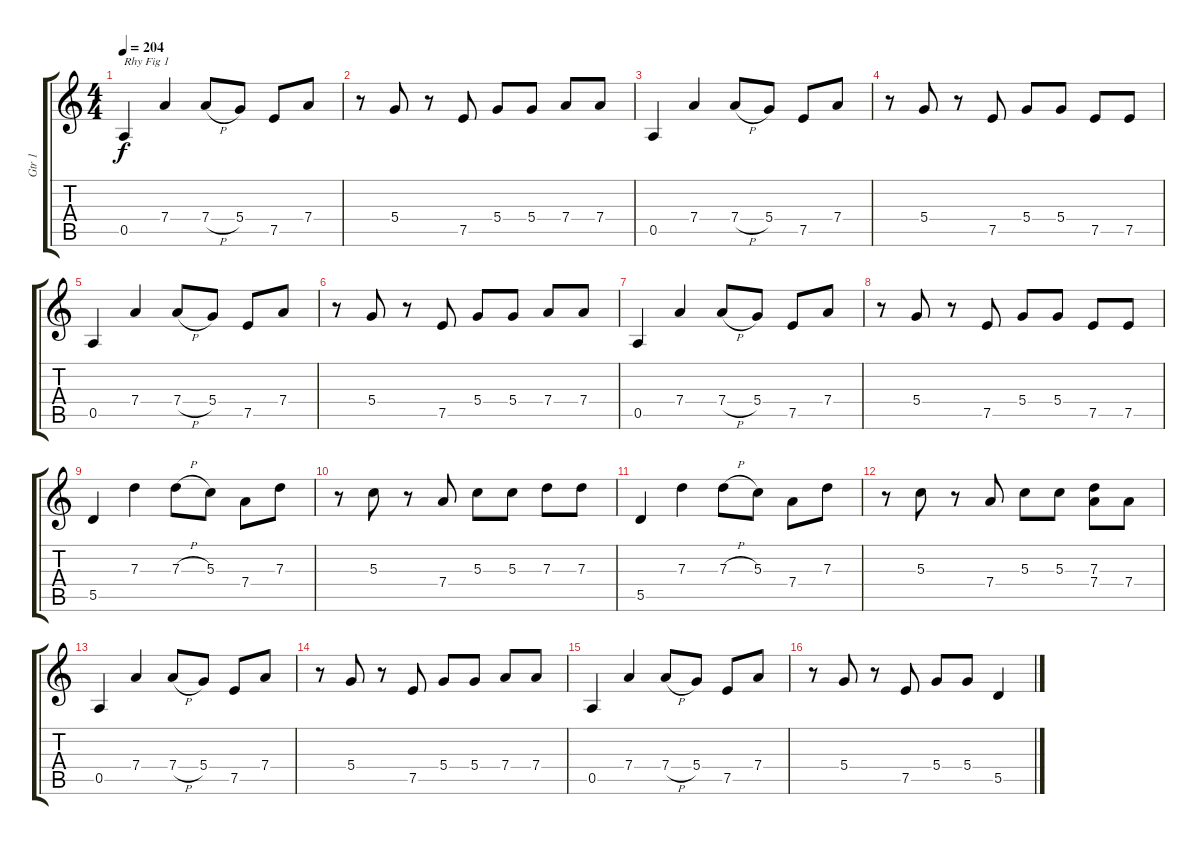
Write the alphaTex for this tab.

\track ("Gtr 1" "Gtr 1") {instrument electricguitarmuted}
\staff {score tabs}
\tuning (E4 B3 G3 D3 A2 E2) {hide}
\ts (4 4)
\tempo 204
\clef g2
\ks c
0.5.4{txt "Rhy Fig 1" dy f} 7.4.4 7.4{h}.8 5.4.8 7.5.8 7.4.8 |
r.8 5.4.8 r.8 7.5.8 5.4.8 5.4.8 7.4.8 7.4.8 |
0.5.4 7.4.4 7.4{h}.8 5.4.8 7.5.8 7.4.8 |
r.8 5.4.8 r.8 7.5.8 5.4.8 5.4.8 7.5.8 7.5.8 |
0.5.4 7.4.4 7.4{h}.8 5.4.8 7.5.8 7.4.8 |
r.8 5.4.8 r.8 7.5.8 5.4.8 5.4.8 7.4.8 7.4.8 |
0.5.4 7.4.4 7.4{h}.8 5.4.8 7.5.8 7.4.8 |
r.8 5.4.8 r.8 7.5.8 5.4.8 5.4.8 7.5.8 7.5.8 |
5.5.4 7.3.4 7.3{h}.8 5.3.8 7.4.8 7.3.8 |
r.8 5.3.8 r.8 7.4.8 5.3.8 5.3.8 7.3.8 7.3.8 |
5.5.4 7.3.4 7.3{h}.8 5.3.8 7.4.8 7.3.8 |
r.8 5.3.8 r.8 7.4.8 5.3.8 5.3.8 (7.3 7.4).8 7.4.8 |
0.5.4 7.4.4 7.4{h}.8 5.4.8 7.5.8 7.4.8 |
r.8 5.4.8 r.8 7.5.8 5.4.8 5.4.8 7.4.8 7.4.8 |
0.5.4 7.4.4 7.4{h}.8 5.4.8 7.5.8 7.4.8 |
r.8 5.4.8 r.8 7.5.8 5.4.8 5.4.8 5.5.4
